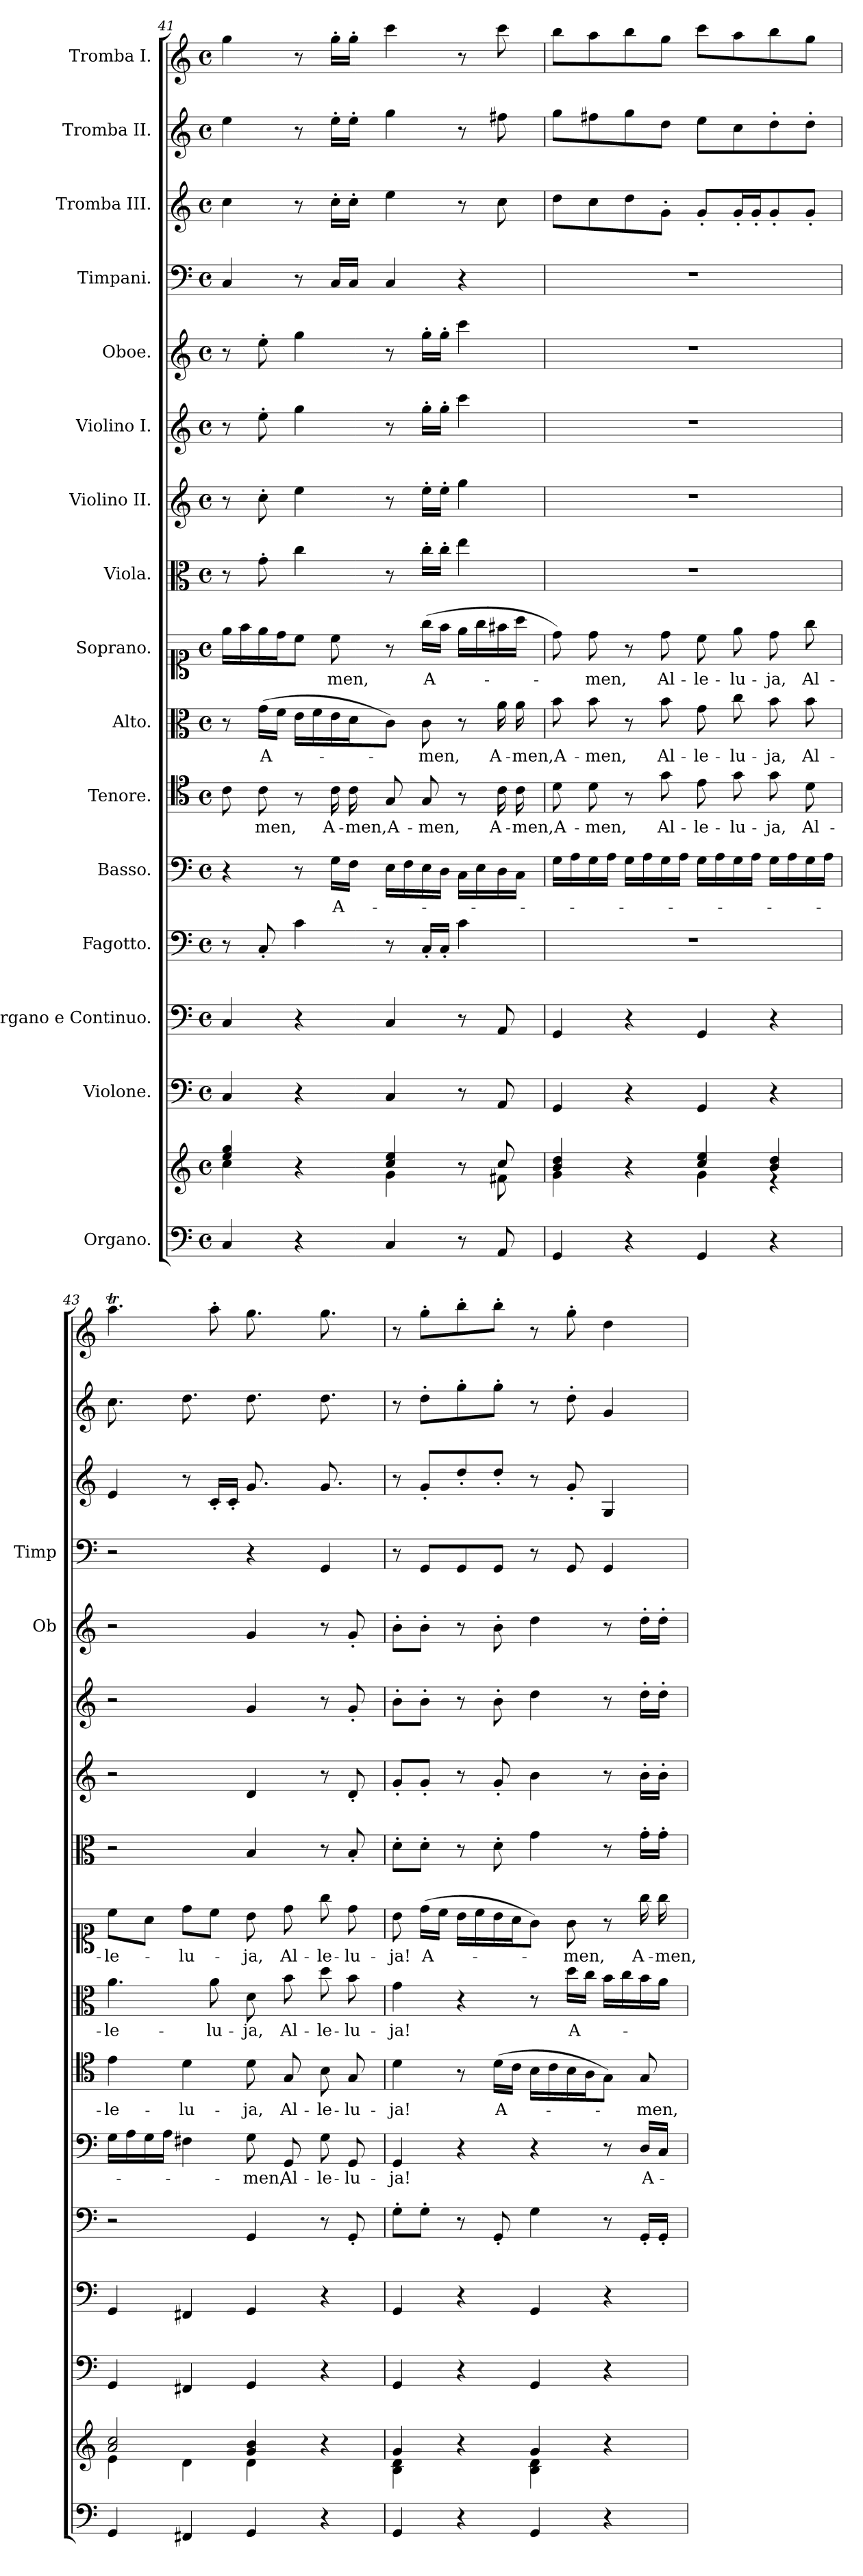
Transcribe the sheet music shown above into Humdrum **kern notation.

**kern	**kern	**kern	**kern	**kern	**kern	**text	**kern	**text	**kern	**text	**kern	**text	**kern	**kern	**kern	**kern	**kern	**kern	**kern	**kern
*part16	*part16	*part15	*part14	*part13	*part12	*part12	*part11	*part11	*part10	*part10	*part9	*part9	*part8	*part7	*part6	*part5	*part4	*part3	*part2	*part1
*staff17	*staff16	*staff15	*staff14	*staff13	*staff12	*staff12	*staff11	*staff11	*staff10	*staff10	*staff9	*staff9	*staff8	*staff7	*staff6	*staff5	*staff4	*staff3	*staff2	*staff1
*I"Organo.	*	*I"Violone.	*I"Organo e Continuo.	*I"Fagotto.	*I"Basso.	*	*I"Tenore.	*	*I"Alto.	*	*I"Soprano.	*	*I"Viola.	*I"Violino II.	*I"Violino I.	*I"Oboe.	*I"Timpani.	*I"Tromba III.	*I"Tromba II.	*I"Tromba I.
*	*	*	*	*	*	*	*	*	*	*	*	*	*	*	*	*I'Ob	*I'Timp	*	*	*
!!LO:PB:g=z
*clefF4	*clefG2	*clefF4	*clefF4	*clefF4	*clefF4	*	*clefC4	*	*clefC3	*	*clefC1	*	*clefC3	*clefG2	*clefG2	*clefG2	*clefF4	*clefG2	*clefG2	*clefG2
*	*	*ITrd7c12	*	*	*	*	*	*	*	*	*	*	*	*	*	*	*	*	*	*
*k[]	*k[]	*k[]	*k[]	*k[]	*k[]	*	*k[]	*	*k[]	*	*k[]	*	*k[]	*k[]	*k[]	*k[]	*k[]	*k[]	*k[]	*k[]
*M4/4	*M4/4	*M4/4	*M4/4	*M4/4	*M4/4	*	*M4/4	*	*M4/4	*	*M4/4	*	*M4/4	*M4/4	*M4/4	*M4/4	*M4/4	*M4/4	*M4/4	*M4/4
*met(c)	*met(c)	*met(c)	*met(c)	*met(c)	*met(c)	*	*met(c)	*	*met(c)	*	*met(c)	*	*met(c)	*met(c)	*met(c)	*met(c)	*met(c)	*met(c)	*met(c)	*met(c)
=41	=41	=41	=41	=41	=41	=41	=41	=41	=41	=41	=41	=41	=41	=41	=41	=41	=41	=41	=41	=41
*	*^	*	*	*	*	*	*	*	*	*	*	*	*	*	*	*	*	*	*	*
4C/	4ee!/ 4gg!/	4cc!\	4CC/	4C/	8r	4r	.	8c\	.	8r	.	16ee\LL	.	8r	8r	8r	8r	4C!/	4cc\	4ee\	4gg\
.	.	.	.	.	.	.	.	.	.	.	.	16ff\	.	.	.	.	.	.	.	.	.
!	!	!	!	!	!	!	!	!	!LO:LY:b	!	!LO:LY:b	!	!	!	!	!	!	!	!	!	!
.	.	.	.	.	8C'/	.	.	8c\	-men,	(>16g\LL	A-	16ee\	.	8g'\	8cc'\	8ee'\	8ee'\	.	.	.	.
.	.	.	.	.	.	.	.	.	.	16f\JJ	.	16dd\J	.	.	.	.	.	.	.	.	.
4r	4r	4ryy	4r	4r	4c\	8r	.	8r	.	16e\LL	.	8cc\J	.	4cc\	4ee\	4gg\	4gg\	8r	8r	8r	8r
.	.	.	.	.	.	.	.	.	.	16f\	.	.	.	.	.	.	.	.	.	.	.
!	!	!	!	!	!	!	!LO:LY:b	!	!LO:LY:b	!	!	!	!LO:LY:b	!	!	!	!	!	!	!	!
.	.	.	.	.	.	16G\LL	A-	16c\	A-	16e\	.	8cc\	-men,	.	.	.	.	16C!/LL	16cc'\LL	16ee'\LL	16gg'\LL
!	!	!	!	!	!	!	!	!	!LO:LY:b	!	!	!	!	!	!	!	!	!	!	!	!
.	.	.	.	.	.	16F\JJ	.	16c\	-men,	16d\J	.	.	.	.	.	.	.	16C!/JJ	16cc'\JJ	16ee'\JJ	16gg'\JJ
!	!	!	!	!	!	!	!	!	!LO:LY:b	!	!	!	!	!	!	!	!	!	!	!	!
4C/	4cc!/ 4ee!/	4g!\	4CC/	4C/	8r	16E\LL	.	8G/	A-	8c\J)	.	8r	.	8r	8r	8r	8r	4C!/	4ee\	4gg\	4ccc\
.	.	.	.	.	.	16F\	.	.	.	.	.	.	.	.	.	.	.	.	.	.	.
!	!	!	!	!	!	!	!	!	!LO:LY:b	!	!LO:LY:b	!	!LO:LY:b	!	!	!	!	!	!	!	!
.	.	.	.	.	16C'/LL	16E\	.	8G/	-men,	8c\	-men,	(>16gg\LL	A-	16cc'\LL	16ee'\LL	16gg'\LL	16gg'\LL	.	.	.	.
.	.	.	.	.	16C'/JJ	16D\JJ	.	.	.	.	.	16ff\JJ	.	16cc'\JJ	16ee'\JJ	16gg'\JJ	16gg'\JJ	.	.	.	.
8r	8r	8ryy	8r	8r	4c\	16C\LL	.	8r	.	8r	.	16ee\LL	.	4ee\	4gg\	4ccc\	4ccc\	4r	8r	8r	8r
.	.	.	.	.	.	16E\	.	.	.	.	.	16gg\	.	.	.	.	.	.	.	.	.
!	!	!	!	!	!	!	!	!	!LO:LY:b	!	!LO:LY:b	!	!	!	!	!	!	!	!	!	!
8AA/	8cc!/	8f#X!\	8AAA/	8AA/	.	16D\	.	16c\	A-	16a\	A-	16ff#X\	.	.	.	.	.	.	8cc\	8ff#X\	8ccc\
!	!	!	!	!	!	!	!	!	!LO:LY:b	!	!LO:LY:b	!	!	!	!	!	!	!	!	!	!
.	.	.	.	.	.	16C\JJ	.	16c\	-men,	16a\	-men,	16aa\JJ	.	.	.	.	.	.	.	.	.
=42	=42	=42	=42	=42	=42	=42	=42	=42	=42	=42	=42	=42	=42	=42	=42	=42	=42	=42	=42	=42	=42
!	!	!	!	!	!	!	!	!	!LO:LY:b	!	!LO:LY:b	!	!	!	!	!	!	!	!	!	!
4GG/	4b!/ 4dd!/	4g!\	4GGG/	4GG/	1r	16G\LL	.	8d\	A-	8b\	A-	8dd\)	.	1r	1r	1r	1r	1r	8dd\L	8gg\L	8bb\L
.	.	.	.	.	.	16A\	.	.	.	.	.	.	.	.	.	.	.	.	.	.	.
!	!	!	!	!	!	!	!	!	!LO:LY:b	!	!LO:LY:b	!	!LO:LY:b	!	!	!	!	!	!	!	!
.	.	.	.	.	.	16G\	.	8d\	-men,	8b\	-men,	8dd\	-men,	.	.	.	.	.	8cc\	8ff#X\	8aa\
.	.	.	.	.	.	16A\JJ	.	.	.	.	.	.	.	.	.	.	.	.	.	.	.
4r	4r	4ryy	4r	4r	.	16G\LL	.	8r	.	8r	.	8r	.	.	.	.	.	.	8dd\	8gg\	8bb\
.	.	.	.	.	.	16A\	.	.	.	.	.	.	.	.	.	.	.	.	.	.	.
!	!	!	!	!	!	!	!	!	!LO:LY:b	!	!LO:LY:b	!	!LO:LY:b	!	!	!	!	!	!	!	!
.	.	.	.	.	.	16G\	.	8g\	Al-	8b\	Al-	8dd\	Al-	.	.	.	.	.	8g'\J	8dd\J	8gg\J
.	.	.	.	.	.	16A\JJ	.	.	.	.	.	.	.	.	.	.	.	.	.	.	.
!	!	!	!	!	!	!	!	!	!LO:LY:b	!	!LO:LY:b	!	!LO:LY:b	!	!	!	!	!	!	!	!
4GG/	4cc!/ 4ee!/	4g!\	4GGG/	4GG/	.	16G\LL	.	8e\	-le-	8g\	-le-	8cc\	-le-	.	.	.	.	.	8g'/L	8ee\L	8ccc\L
.	.	.	.	.	.	16A\	.	.	.	.	.	.	.	.	.	.	.	.	.	.	.
!	!	!	!	!	!	!	!	!	!LO:LY:b	!	!LO:LY:b	!	!LO:LY:b	!	!	!	!	!	!	!	!
.	.	.	.	.	.	16G\	.	8g\	-lu-	8cc\	-lu-	8ee\	-lu-	.	.	.	.	.	16g'/L	8cc\	8aa\
.	.	.	.	.	.	16A\JJ	.	.	.	.	.	.	.	.	.	.	.	.	16g'/J	.	.
!	!	!	!	!	!	!	!	!	!LO:LY:b	!	!LO:LY:b	!	!LO:LY:b	!	!	!	!	!	!	!	!
4r	4b!/ 4dd!/	4re	4r	4r	.	16G\LL	.	8g\	-ja,	8b\	-ja,	8dd\	-ja,	.	.	.	.	.	8g'/	8dd'\	8bb\
.	.	.	.	.	.	16A\	.	.	.	.	.	.	.	.	.	.	.	.	.	.	.
!	!	!	!	!	!	!	!	!	!LO:LY:b	!	!LO:LY:b	!	!LO:LY:b	!	!	!	!	!	!	!	!
.	.	.	.	.	.	16G\	.	8d\	Al-	8b\	Al-	8gg\	Al-	.	.	.	.	.	8g'/J	8dd'\J	8gg\J
.	.	.	.	.	.	16A\JJ	.	.	.	.	.	.	.	.	.	.	.	.	.	.	.
=43	=43	=43	=43	=43	=43	=43	=43	=43	=43	=43	=43	=43	=43	=43	=43	=43	=43	=43	=43	=43	=43
!	!	!	!	!	!	!	!	!	!LO:LY:b	!	!LO:LY:b	!	!LO:LY:b	!	!	!	!	!	!	!	!
4GG/	2a!/ 2cc!/	4e!\	4GGG/	4GG/	2r	16G\LL	.	4e\	-le-	4.a\	-le-	8cc\L	-le-	2r	2r	2r	2r	2r	4e/	8.cc\	4.aaT\
.	.	.	.	.	.	16A\	.	.	.	.	.	.	.	.	.	.	.	.	.	.	.
.	.	.	.	.	.	16G\	.	.	.	.	.	8a\J	.	.	.	.	.	.	.	.	.
.	.	.	.	.	.	16A\JJ	.	.	.	.	.	.	.	.	.	.	.	.	.	16ryy	.
!	!	!	!	!	!	!	!	!	!LO:LY:b	!	!	!	!LO:LY:b	!	!	!	!	!	!	!	!
4FF#X/	.	4d!\	4FFF#X/	4FF#X/	.	4F#X\	.	4d\	-lu-	.	.	8dd\L	-lu-	.	.	.	.	.	8r	8.dd\	.
!	!	!	!	!	!	!	!	!	!	!	!LO:LY:b	!	!	!	!	!	!	!	!	!	!
.	.	.	.	.	.	.	.	.	.	8a\	-lu-	8cc\J	.	.	.	.	.	.	16c'/LL	.	8aa'\
.	.	.	.	.	.	.	.	.	.	.	.	.	.	.	.	.	.	.	16c'/JJ	16ryy	.
!	!	!	!	!	!	!	!LO:LY:b	!	!LO:LY:b	!	!LO:LY:b	!	!LO:LY:b	!	!	!	!	!	!	!	!
4GG/	4g!/ 4b!/	4d!\	4GGG/	4GG/	4GG/	8G\	-men,	8d\	-ja,	8d\	-ja,	8b\	-ja,	4B/	4d/	4g/	4g/	4r	8.g/	8.dd\	8.gg\
!	!	!	!	!	!	!	!LO:LY:b	!	!LO:LY:b	!	!LO:LY:b	!	!LO:LY:b	!	!	!	!	!	!	!	!
.	.	.	.	.	.	8GG/	Al-	8G/	Al-	8b\	Al-	8dd\	Al-	.	.	.	.	.	.	.	.
.	.	.	.	.	.	.	.	.	.	.	.	.	.	.	.	.	.	.	16ryy	16ryy	16ryy
!	!	!	!	!	!	!	!LO:LY:b	!	!LO:LY:b	!	!LO:LY:b	!	!LO:LY:b	!	!	!	!	!	!	!	!
4r	4r	4ryy	4r	4r	8r	8G\	-le-	8B\	-le-	8dd\	-le-	8gg\	-le-	8r	8r	8r	8r	4GG!/	8.g/	8.dd\	8.gg\
!	!	!	!	!	!	!	!LO:LY:b	!	!LO:LY:b	!	!LO:LY:b	!	!LO:LY:b	!	!	!	!	!	!	!	!
.	.	.	.	.	8GG'/	8GG/	-lu-	8G/	-lu-	8b\	-lu-	8dd\	-lu-	8B'/	8d'/	8g'/	8g'/	.	.	.	.
.	.	.	.	.	.	.	.	.	.	.	.	.	.	.	.	.	.	.	16ryy	16ryy	16ryy
=44	=44	=44	=44	=44	=44	=44	=44	=44	=44	=44	=44	=44	=44	=44	=44	=44	=44	=44	=44	=44	=44
!	!	!	!	!	!	!	!LO:LY:b	!	!LO:LY:b	!	!LO:LY:b	!	!LO:LY:b	!	!	!	!	!	!	!	!
4GG/	4g!/	4B!\ 4d!\	4GGG/	4GG/	8G'\L	4GG/	-ja!	4d\	-ja!	4g\	-ja!	8b\	-ja!	8d'\L	8g'/L	8b'\L	8b'\L	8r	8r	8r	8r
!	!	!	!	!	!	!	!	!	!	!	!	!	!LO:LY:b	!	!	!	!	!	!	!	!
.	.	.	.	.	8G'\J	.	.	.	.	.	.	(>16dd\LL	A-	8d'\J	8g'/J	8b'\J	8b'\J	8GG!/L	8g'/L	8dd'\L	8gg'\L
.	.	.	.	.	.	.	.	.	.	.	.	16cc\JJ	.	.	.	.	.	.	.	.	.
4r	4r	4ryy	4r	4r	8r	4r	.	8r	.	4r	.	16b\LL	.	8r	8r	8r	8r	8GG!/	8dd'/	8gg'\	8bb'\
.	.	.	.	.	.	.	.	.	.	.	.	16cc\	.	.	.	.	.	.	.	.	.
!	!	!	!	!	!	!	!	!	!LO:LY:b	!	!	!	!	!	!	!	!	!	!	!	!
.	.	.	.	.	8GG'/	.	.	(>16d\LL	A-	.	.	16b\	.	8d'\	8g'/	8b'\	8b'\	8GG!/J	8dd'/J	8gg'\J	8bb'\J
.	.	.	.	.	.	.	.	16c\JJ	.	.	.	16a\J	.	.	.	.	.	.	.	.	.
4GG/	4g!/	4B!\ 4d!\	4GGG/	4GG/	4G\	4r	.	16B\LL	.	8r	.	8g\J)	.	4g\	4b\	4dd\	4dd\	8r	8r	8r	8r
.	.	.	.	.	.	.	.	16c\	.	.	.	.	.	.	.	.	.	.	.	.	.
!	!	!	!	!	!	!	!	!	!	!	!LO:LY:b	!	!LO:LY:b	!	!	!	!	!	!	!	!
.	.	.	.	.	.	.	.	16B\	.	16dd\LL	A-	8g\	-men,	.	.	.	.	8GG!/	8g'/	8dd'\	8gg'\
.	.	.	.	.	.	.	.	16A\J	.	16cc\JJ	.	.	.	.	.	.	.	.	.	.	.
4r	4r	4ryy	4r	4r	8r	8r	.	8G\J)	.	16b\LL	.	8r	.	8r	8r	8r	8r	4GG!/	4G/	4g/	4dd\
.	.	.	.	.	.	.	.	.	.	16cc\	.	.	.	.	.	.	.	.	.	.	.
!	!	!	!	!	!	!	!LO:LY:b	!	!LO:LY:b	!	!	!	!LO:LY:b	!	!	!	!	!	!	!	!
.	.	.	.	.	16GG'/LL	16D/LL	A-	8G/	-men,	16b\	.	16gg\	A-	16g'\LL	16b'\LL	16dd'\LL	16dd'\LL	.	.	.	.
!	!	!	!	!	!	!	!	!	!	!	!	!	!LO:LY:b	!	!	!	!	!	!	!	!
.	.	.	.	.	16GG'/JJ	16C/JJ	.	.	.	16a\JJ	.	16gg\	-men,	16g'\JJ	16b'\JJ	16dd'\JJ	16dd'\JJ	.	.	.	.
*	*v	*v	*	*	*	*	*	*	*	*	*	*	*	*	*	*	*	*	*	*	*
=	=	=	=	=	=	=	=	=	=	=	=	=	=	=	=	=	=	=	=	=
*-	*-	*-	*-	*-	*-	*-	*-	*-	*-	*-	*-	*-	*-	*-	*-	*-	*-	*-	*-	*-
